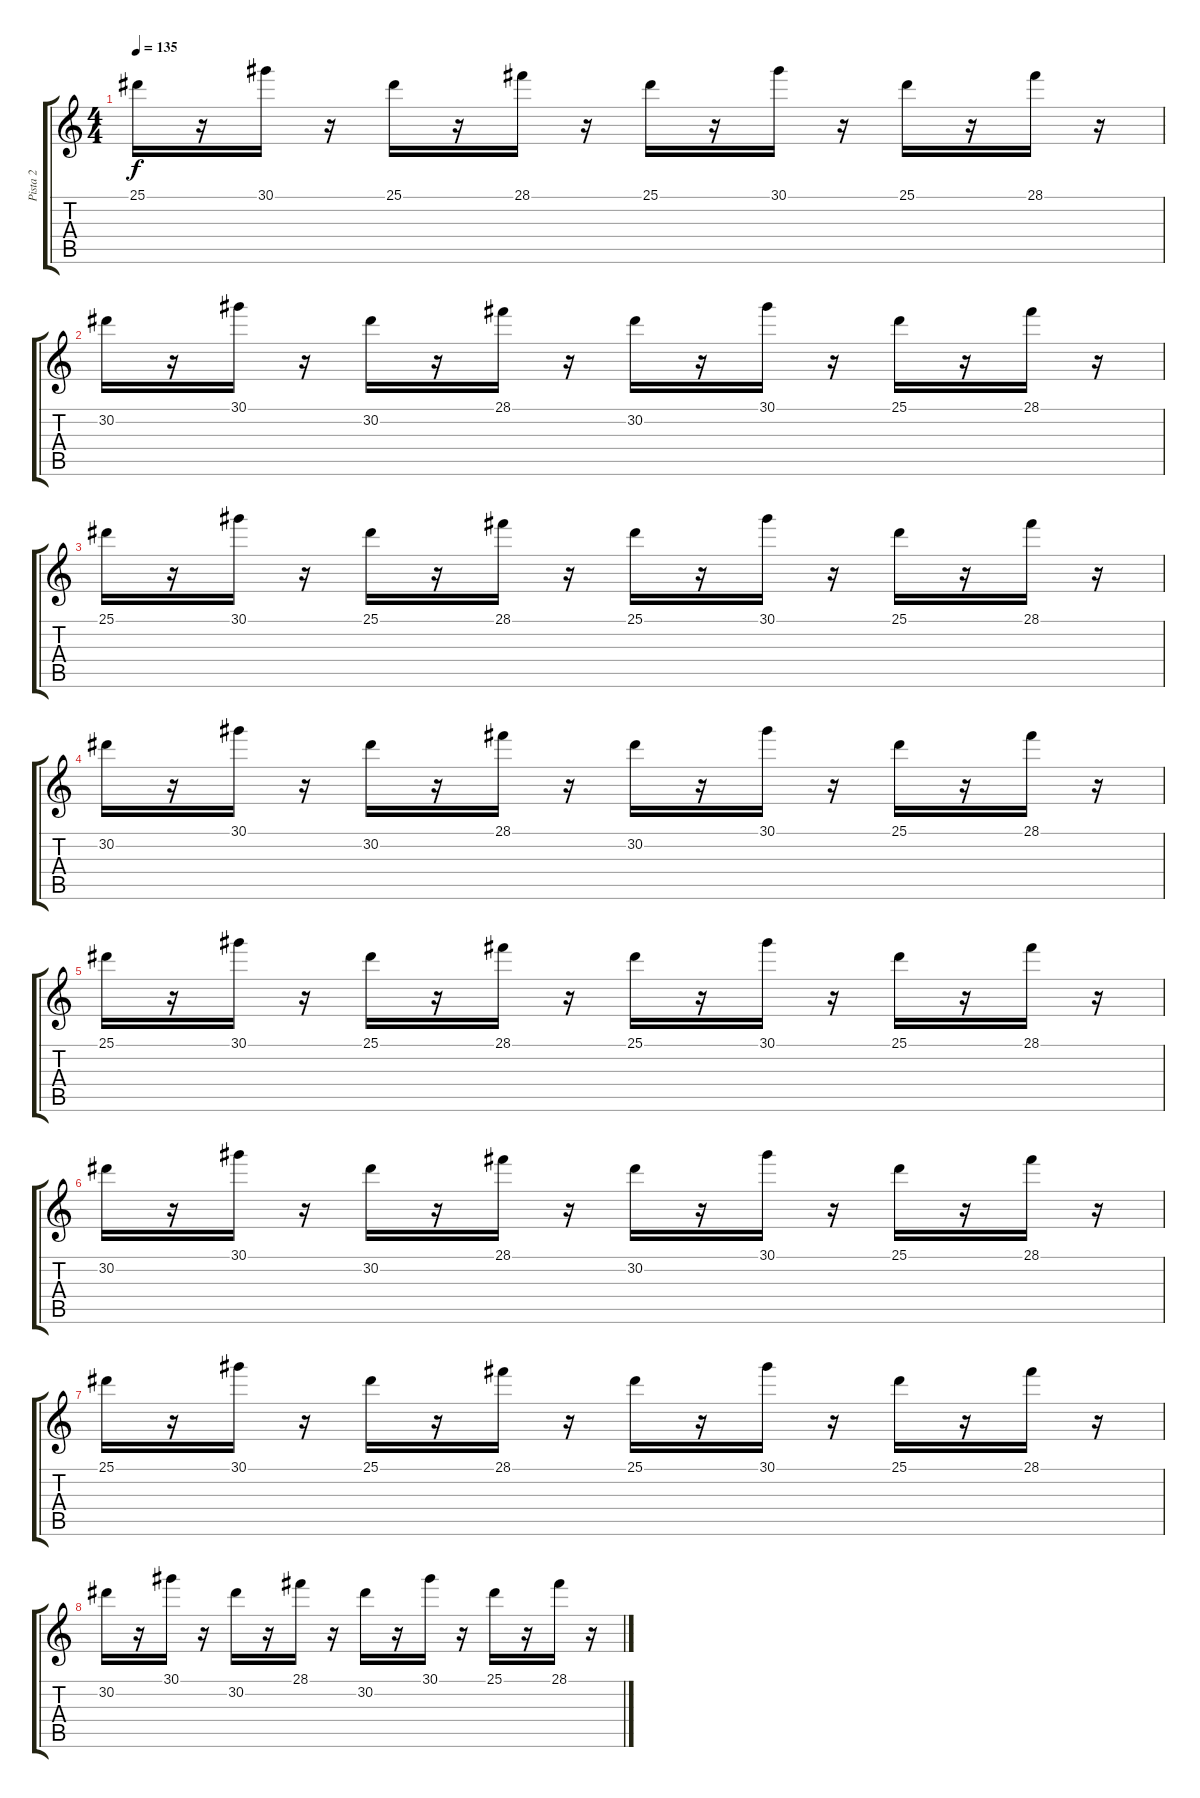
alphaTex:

\track ("Pista 2" "Pista 2") {instrument electricpiano1}
\staff {score tabs}
\tuning (D4 A3 F3 C3 G2 D2) {hide}
\ts (4 4)
\tempo 135
\clef g2
\ks c
25.1.16{dy f} r.16 30.1.16 r.16 25.1.16 r.16 28.1.16 r.16 25.1.16 r.16 30.1.16 r.16 25.1.16 r.16 28.1.16 r.16 |
30.2.16 r.16 30.1.16 r.16 30.2.16 r.16 28.1.16 r.16 30.2.16 r.16 30.1.16 r.16 25.1.16 r.16 28.1.16 r.16 |
25.1.16 r.16 30.1.16 r.16 25.1.16 r.16 28.1.16 r.16 25.1.16 r.16 30.1.16 r.16 25.1.16 r.16 28.1.16 r.16 |
30.2.16 r.16 30.1.16 r.16 30.2.16 r.16 28.1.16 r.16 30.2.16 r.16 30.1.16 r.16 25.1.16 r.16 28.1.16 r.16 |
25.1.16 r.16 30.1.16 r.16 25.1.16 r.16 28.1.16 r.16 25.1.16 r.16 30.1.16 r.16 25.1.16 r.16 28.1.16 r.16 |
30.2.16 r.16 30.1.16 r.16 30.2.16 r.16 28.1.16 r.16 30.2.16 r.16 30.1.16 r.16 25.1.16 r.16 28.1.16 r.16 |
25.1.16 r.16 30.1.16 r.16 25.1.16 r.16 28.1.16 r.16 25.1.16 r.16 30.1.16 r.16 25.1.16 r.16 28.1.16 r.16 |
30.2.16 r.16 30.1.16 r.16 30.2.16 r.16 28.1.16 r.16 30.2.16 r.16 30.1.16 r.16 25.1.16 r.16 28.1.16 r.16
